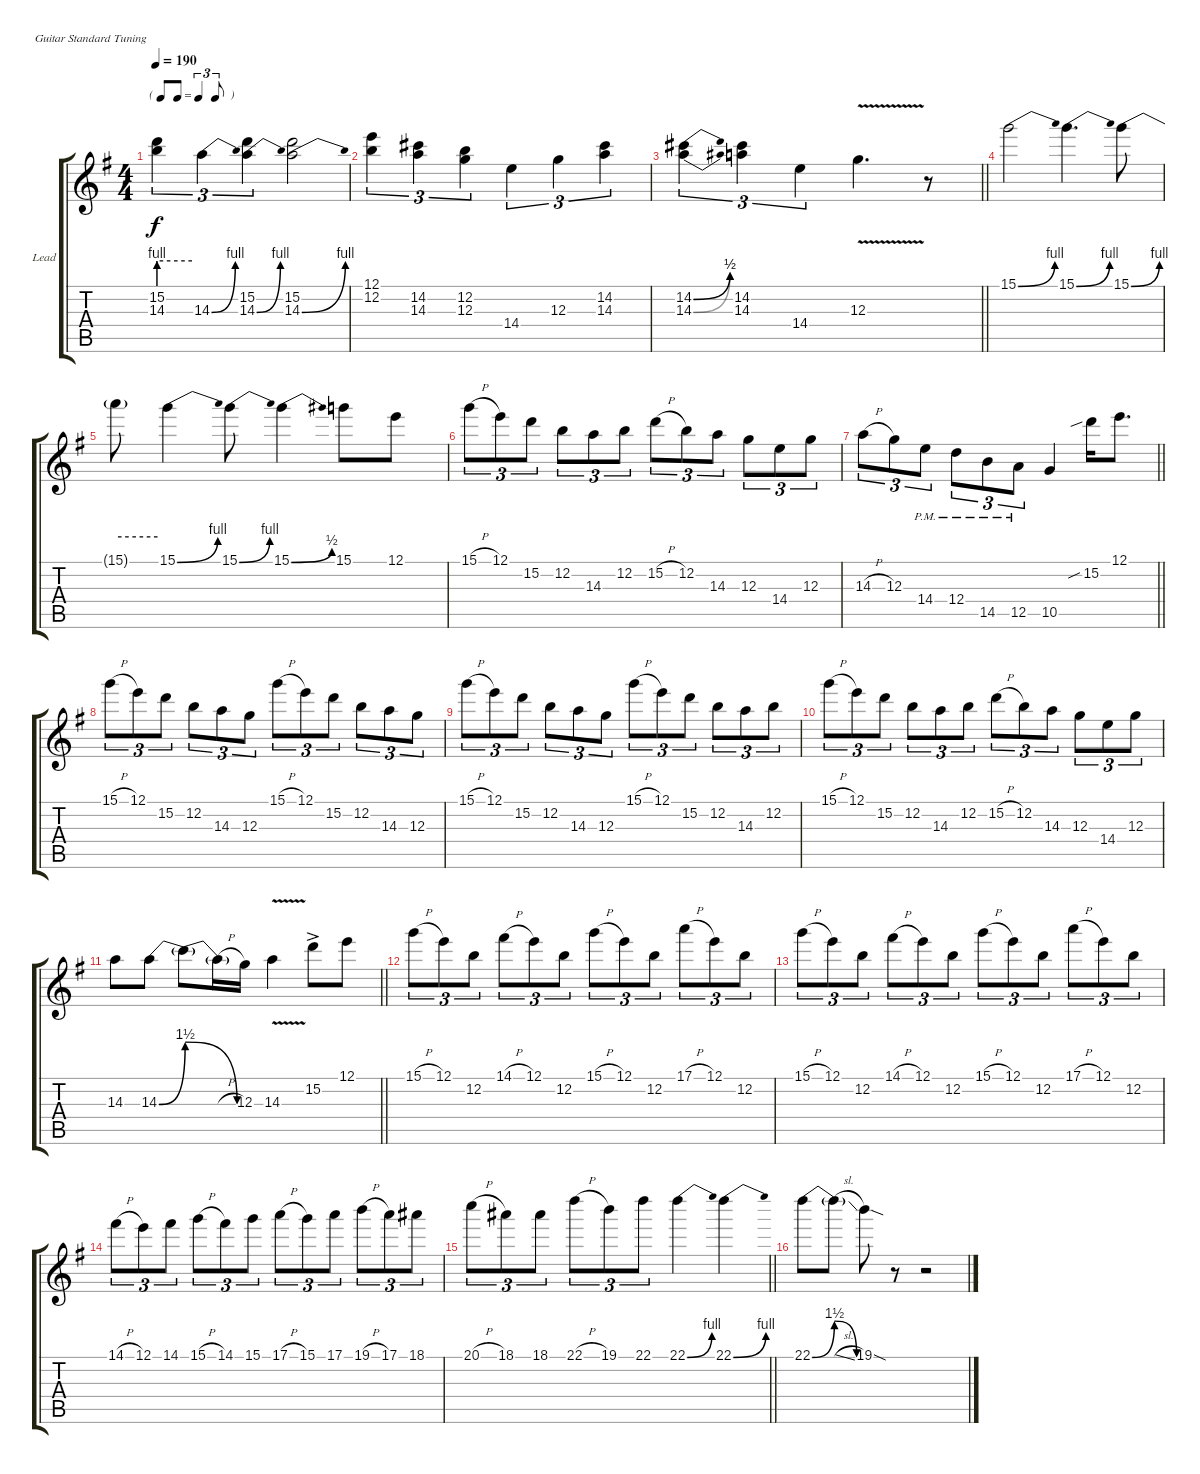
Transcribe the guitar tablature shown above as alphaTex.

\bracketExtendMode groupsimilarinstruments
\firstSystemTrackNameOrientation horizontal
\otherSystemsTrackNameOrientation horizontal
\track ("Guitar Lead" "Lead") {instrument distortionguitar}
\staff {score tabs}
\tuning (E4 B3 G3 D3 A2 E2)
\ts (4 4)
\tf triplet8th
\tempo 190
\clef g2
\ks g
(15.2{t} 14.3{be (hold 0 4 60 4) t}).4{tu (3 2) dy f} 14.3{be (bend 0 0 60 4)}.4{tu (3 2)} (15.2 14.3{be (bend 0 0 60 4)}).4{tu (3 2)} (15.2 14.3{be (bend 0 0 60 4)}).2 |
(12.1 12.2).4{tu (3 2)} (14.2 14.3).4{tu (3 2)} (12.2 12.3).4{tu (3 2)} 14.4.4{tu (3 2)} 12.3.4{tu (3 2)} (14.2 14.3).4{tu (3 2)} |
\barLineRight lightlight
(14.2{be (bend 0 0 60 2)} 14.3{be (bend 0 0 60 2)}).4{tu (3 2)} (14.2 14.3).4{tu (3 2)} 14.4.4{tu (3 2)} 12.3{v}.4{d} r.8 |
15.1{be (bend 0 0 60 4)}.2 15.1{be (bend 0 0 60 4)}.4{d} 15.1{be (bend 0 0 60 4)}.8 |
15.1{be (hold 0 4 60 4) t}.8 15.1{be (bend 0 0 60 4)}.4 15.1{be (bend 0 0 60 4)}.8 15.1{be (bend 0 0 60 2)}.4 15.1.8 12.1.8 |
15.1{h}.8{tu (3 2)} 12.1.8{tu (3 2)} 15.2.8{tu (3 2)} 12.2.8{tu (3 2)} 14.3.8{tu (3 2)} 12.2.8{tu (3 2)} 15.2{h}.8{tu (3 2)} 12.2.8{tu (3 2)} 14.3.8{tu (3 2)} 12.3.8{tu (3 2)} 14.4.8{tu (3 2)} 12.3.8{tu (3 2)} |
\barLineRight lightlight
14.3{h}.8{tu (3 2)} 12.3.8{tu (3 2)} 14.4{pm}.8{tu (3 2)} 12.4{pm}.8{tu (3 2)} 14.5{pm}.8{tu (3 2)} 12.5{pm}.8{tu (3 2)} 10.5.4 15.2{sib}.16 12.1.8{d} |
15.1{h}.8{tu (3 2)} 12.1.8{tu (3 2)} 15.2.8{tu (3 2)} 12.2.8{tu (3 2)} 14.3.8{tu (3 2)} 12.3.8{tu (3 2)} 15.1{h}.8{tu (3 2)} 12.1.8{tu (3 2)} 15.2.8{tu (3 2)} 12.2.8{tu (3 2)} 14.3.8{tu (3 2)} 12.3.8{tu (3 2)} |
15.1{h}.8{tu (3 2)} 12.1.8{tu (3 2)} 15.2.8{tu (3 2)} 12.2.8{tu (3 2)} 14.3.8{tu (3 2)} 12.3.8{tu (3 2)} 15.1{h}.8{tu (3 2)} 12.1.8{tu (3 2)} 15.2.8{tu (3 2)} 12.2.8{tu (3 2)} 14.3.8{tu (3 2)} 12.2.8{tu (3 2)} |
15.1{h}.8{tu (3 2)} 12.1.8{tu (3 2)} 15.2.8{tu (3 2)} 12.2.8{tu (3 2)} 14.3.8{tu (3 2)} 12.2.8{tu (3 2)} 15.2{h}.8{tu (3 2)} 12.2.8{tu (3 2)} 14.3.8{tu (3 2)} 12.3.8{tu (3 2)} 14.4.8{tu (3 2)} 12.3.8{tu (3 2)} |
\barLineRight lightlight
14.3.8 14.3{be (bend 0 0 60 6)}.8 14.3{be (release 0 6 60 0) t}.8 14.3{h t}.16 12.3.16 14.3{v}.4 15.2{ac}.8 12.1.8 |
15.1{h}.8{tu (3 2)} 12.1.8{tu (3 2)} 12.2.8{tu (3 2)} 14.1{h}.8{tu (3 2)} 12.1.8{tu (3 2)} 12.2.8{tu (3 2)} 15.1{h}.8{tu (3 2)} 12.1.8{tu (3 2)} 12.2.8{tu (3 2)} 17.1{h}.8{tu (3 2)} 12.1.8{tu (3 2)} 12.2.8{tu (3 2)} |
15.1{h}.8{tu (3 2)} 12.1.8{tu (3 2)} 12.2.8{tu (3 2)} 14.1{h}.8{tu (3 2)} 12.1.8{tu (3 2)} 12.2.8{tu (3 2)} 15.1{h}.8{tu (3 2)} 12.1.8{tu (3 2)} 12.2.8{tu (3 2)} 17.1{h}.8{tu (3 2)} 12.1.8{tu (3 2)} 12.2.8{tu (3 2)} |
14.1{h}.8{tu (3 2)} 12.1.8{tu (3 2)} 14.1.8{tu (3 2)} 15.1{h}.8{tu (3 2)} 14.1.8{tu (3 2)} 15.1.8{tu (3 2)} 17.1{h}.8{tu (3 2)} 15.1.8{tu (3 2)} 17.1.8{tu (3 2)} 19.1{h}.8{tu (3 2)} 17.1.8{tu (3 2)} 18.1.8{tu (3 2)} |
\barLineRight lightlight
20.1{h}.8{tu (3 2)} 18.1.8{tu (3 2)} 18.1.8{tu (3 2)} 22.1{h}.8{tu (3 2)} 19.1.8{tu (3 2)} 22.1.8{tu (3 2)} 22.1{be (bend 0 0 60 4)}.4 22.1{be (bend 0 0 60 4)}.4 |
22.1{be (bendrelease 0 0 30 6 30 6 60 0)}.8 22.1{sl t}.8 19.1{sod}.8 r.8 r.2
